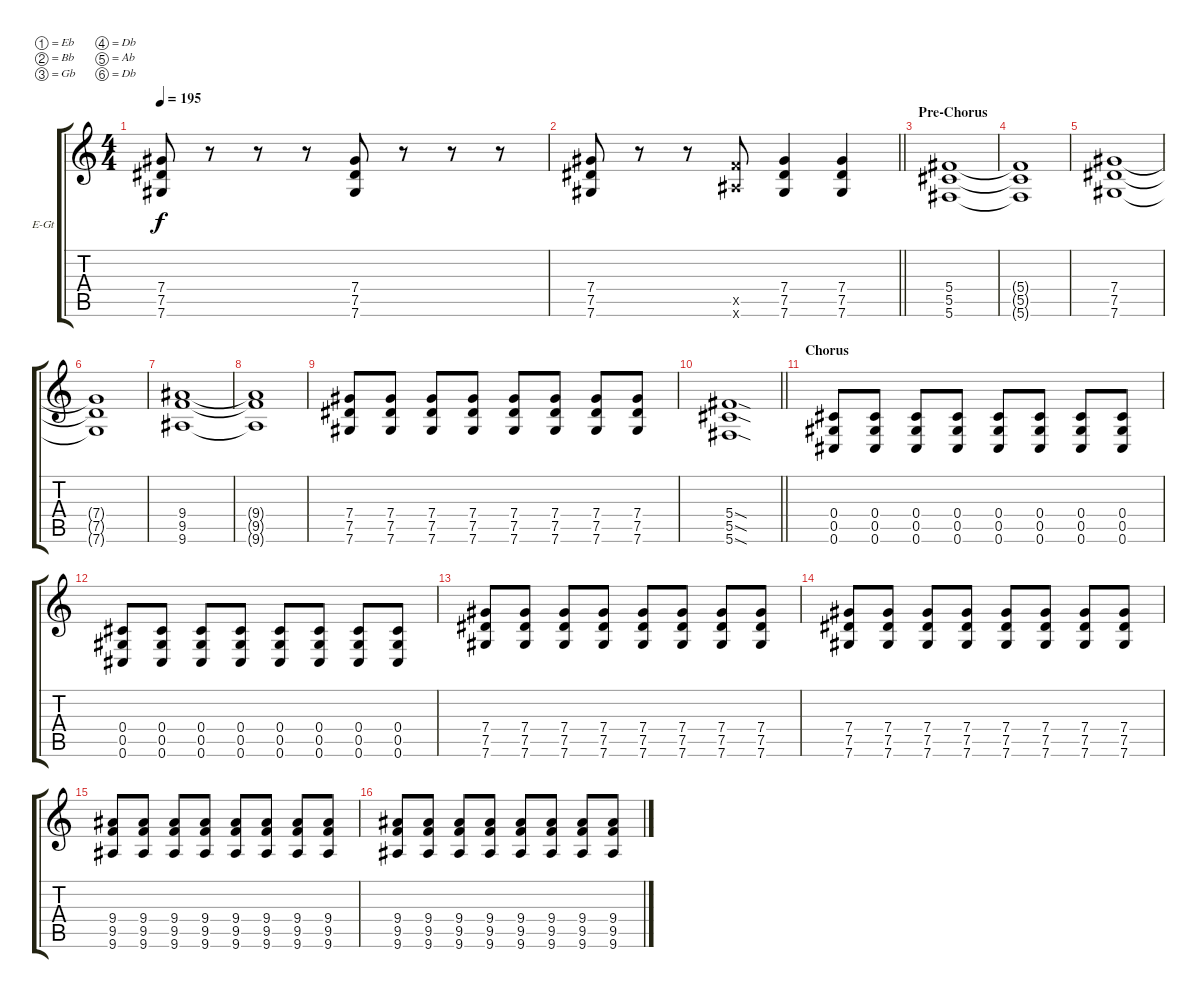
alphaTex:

\bracketExtendMode groupsimilarinstruments
\firstSystemTrackNameOrientation horizontal
\otherSystemsTrackNameOrientation horizontal
\track ("Guitar I" "E-Gt") {instrument distortionguitar}
\staff {score tabs}
\tuning (Eb4 Bb3 Gb3 Db3 Ab2 Db2)
\ts (4 4)
\tempo 195
\clef g2
\ks c
(7.4 7.5 7.6).8{dy f} r.8 r.8 r.8 (7.4 7.5 7.6).8 r.8 r.8 r.8 |
\barLineRight lightlight
(7.4 7.5 7.6).8 r.8 r.8 (9.5{x} 9.6{x}).8 (7.4 7.5 7.6).4 (7.4 7.5 7.6).4 |
\section ("" "Pre-Chorus")
(5.4 5.5 5.6).1 |
(5.4{t} 5.5{t} 5.6{t}).1 |
(7.4 7.5 7.6).1 |
(7.4{t} 7.5{t} 7.6{t}).1 |
(9.4 9.5 9.6).1 |
(9.4{t} 9.5{t} 9.6{t}).1 |
(7.4 7.5 7.6).8 (7.4 7.5 7.6).8 (7.4 7.5 7.6).8 (7.4 7.5 7.6).8 (7.6 7.4 7.5).8 (7.6 7.5 7.4).8 (7.6 7.5 7.4).8 (7.4 7.5 7.6).8 |
\barLineRight lightlight
(5.4{sod} 5.5{sod} 5.6{sod}).1 |
\section ("" "Chorus")
(0.4 0.5 0.6).8 (0.4 0.5 0.6).8 (0.4 0.5 0.6).8 (0.4 0.5 0.6).8 (0.4 0.5 0.6).8 (0.4 0.5 0.6).8 (0.4 0.5 0.6).8 (0.4 0.5 0.6).8 |
(0.4 0.5 0.6).8 (0.4 0.5 0.6).8 (0.4 0.5 0.6).8 (0.4 0.5 0.6).8 (0.4 0.5 0.6).8 (0.4 0.5 0.6).8 (0.4 0.5 0.6).8 (0.4 0.5 0.6).8 |
(7.4 7.5 7.6).8 (7.4 7.5 7.6).8 (7.4 7.5 7.6).8 (7.4 7.5 7.6).8 (7.4 7.5 7.6).8 (7.4 7.5 7.6).8 (7.4 7.5 7.6).8 (7.4 7.5 7.6).8 |
(7.4 7.5 7.6).8 (7.4 7.5 7.6).8 (7.4 7.5 7.6).8 (7.4 7.5 7.6).8 (7.4 7.5 7.6).8 (7.4 7.5 7.6).8 (7.4 7.5 7.6).8 (7.4 7.5 7.6).8 |
(9.4 9.5 9.6).8 (9.4 9.5 9.6).8 (9.4 9.5 9.6).8 (9.4 9.5 9.6).8 (9.4 9.5 9.6).8 (9.4 9.5 9.6).8 (9.4 9.5 9.6).8 (9.4 9.5 9.6).8 |
(9.4 9.5 9.6).8 (9.4 9.5 9.6).8 (9.4 9.5 9.6).8 (9.4 9.5 9.6).8 (9.4 9.5 9.6).8 (9.4 9.5 9.6).8 (9.4 9.5 9.6).8 (9.4 9.5 9.6).8
